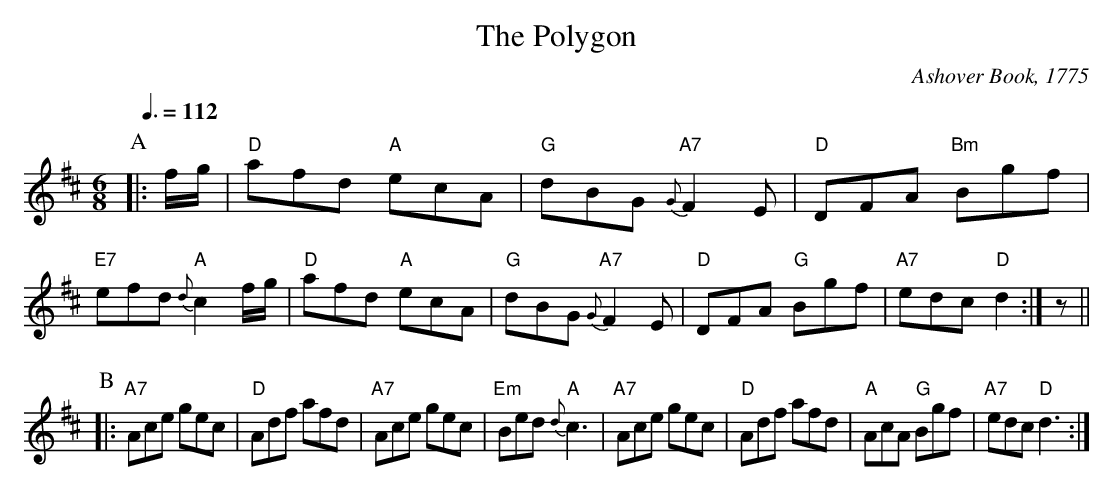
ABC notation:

X:1
T:The Polygon
C:Ashover Book, 1775
M:6/8
L:1/8
Q:3/8=112
K:D
P:A
|: f/g/ | "D"afd "A"ecA | "G"dBG "A7"{G}F2E | "D"DFA "Bm"Bgf | "E7"efd "A"{d}c2f/g/ |\
"D"afd "A"ecA | "G"dBG "A7"{G}F2E | "D"DFA "G"Bgf | "A7"edc "D"d2 :| z ||
P:B
|: "A7"Ace gec | "D"Adf afd | "A7"Ace gec | "Em"Bed "A"{d}c3 |\
"A7"Ace gec | "D"Adf afd | "A"AcA "G"Bgf | "A7"edc "D"d3 :|
